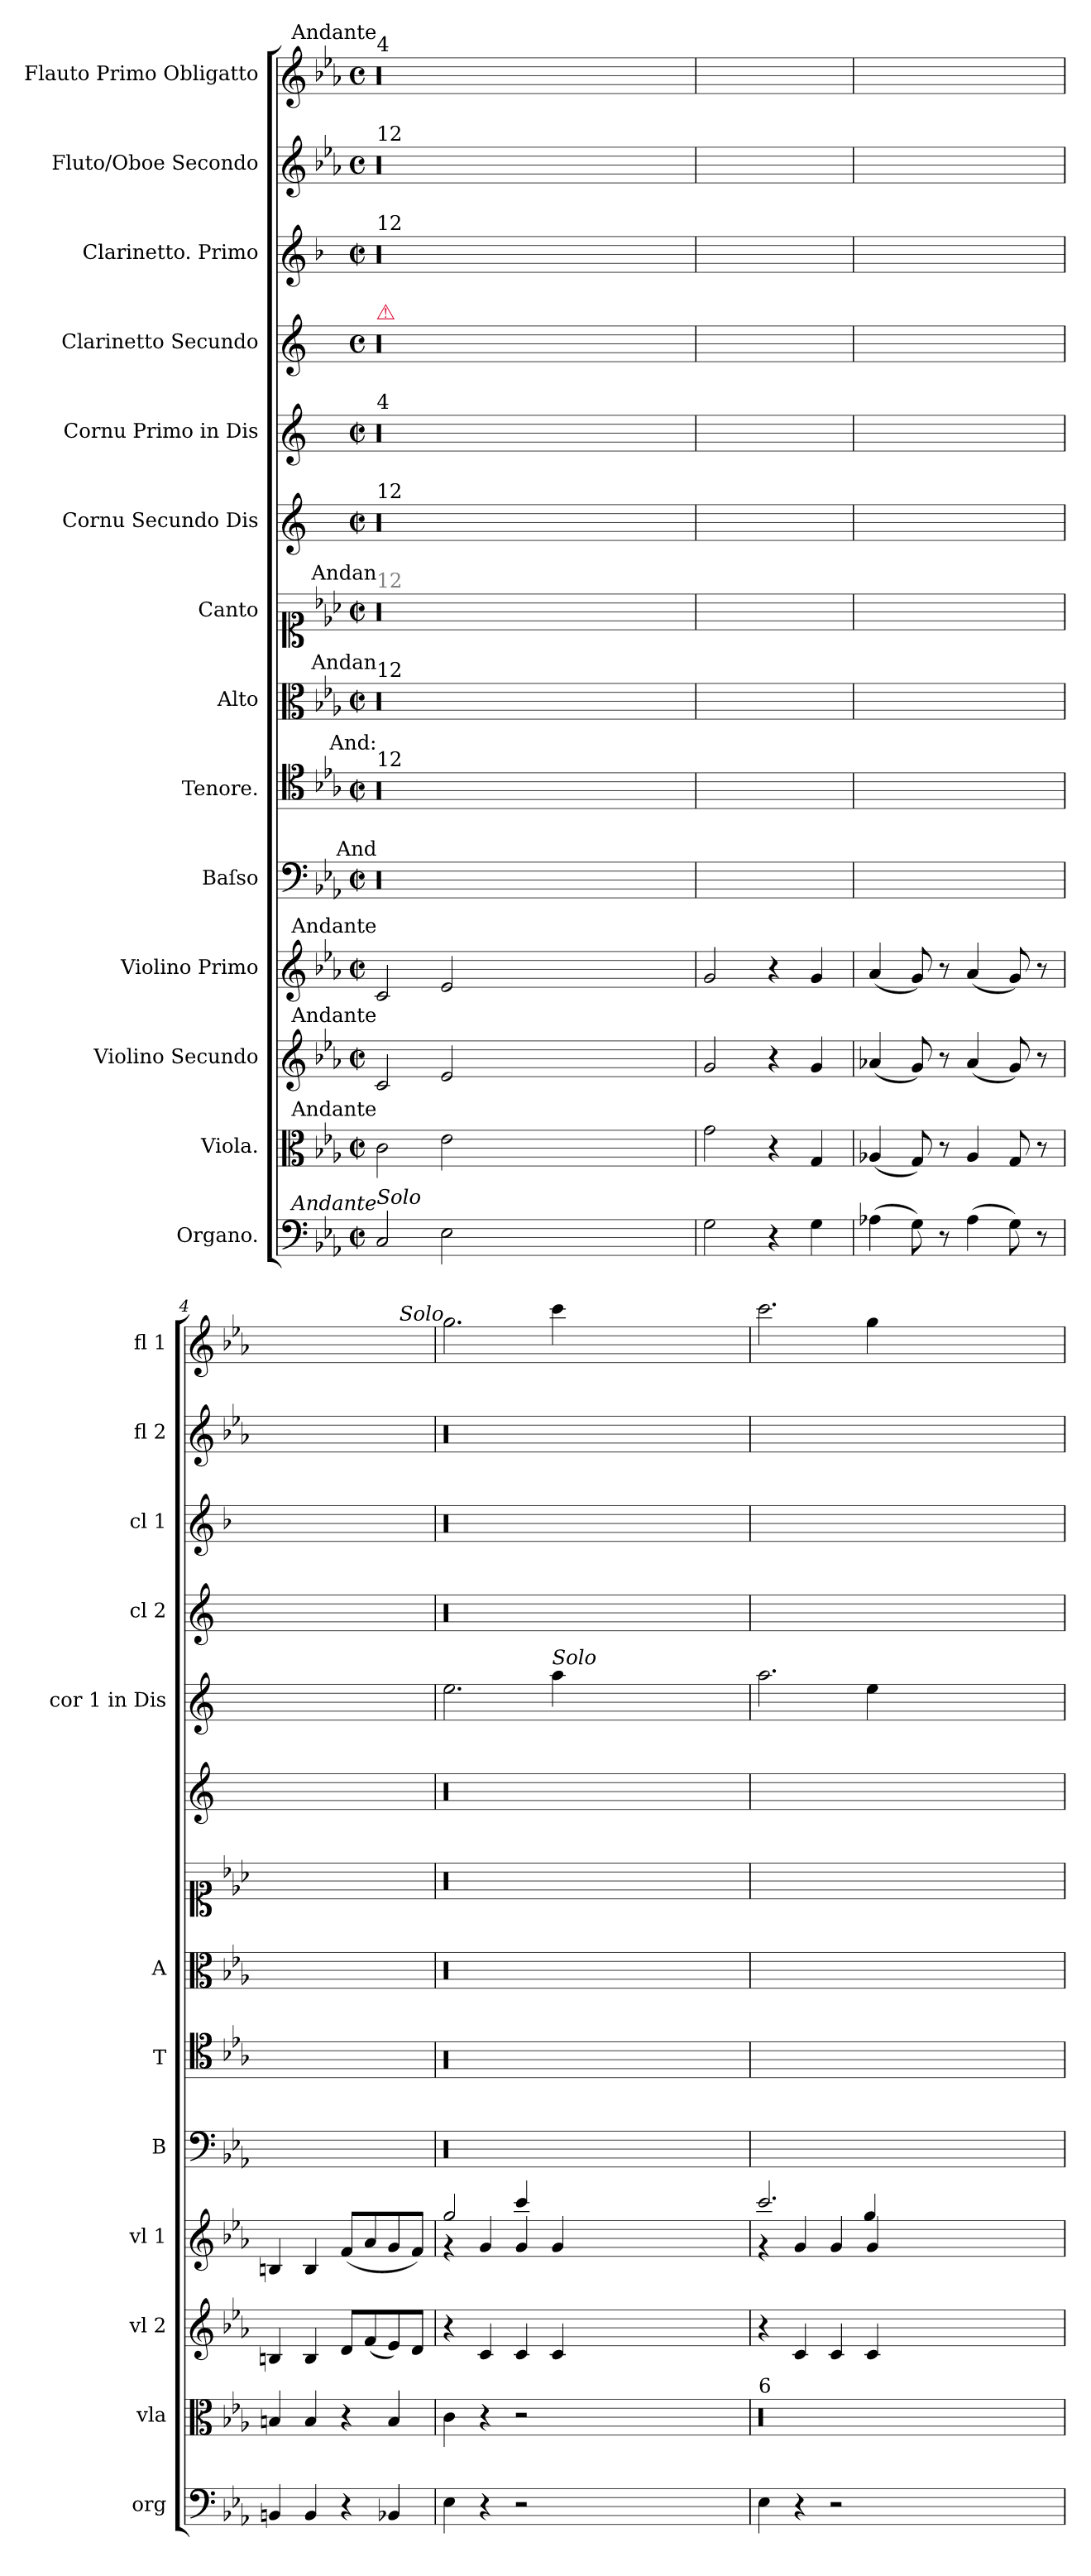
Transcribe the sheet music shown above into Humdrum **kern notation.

**kern	**dynam	**kern	**kern	**kern	**dynam	**kern	**kern	**kern	**kern	**kern	**kern	**kern	**kern	**kern	**kern
*part14	*part14	*part13	*part12	*part11	*part11	*part10	*part9	*part8	*part7	*part6	*part5	*part4	*part3	*part2	*part1
*staff14	*staff14	*staff13	*staff12	*staff11	*staff11	*staff10	*staff9	*staff8	*staff7	*staff6	*staff5	*staff4	*staff3	*staff2	*staff1
*I"Organo.	*	*I"Viola.	*I"Violino Secundo	*I"Violino Primo	*	*I"Baſso	*I"Tenore.	*I"Alto	*I"Canto	*I"Cornu Secundo Dis	*I"Cornu Primo in Dis	*I"Clarinetto Secundo	*I"Clarinetto. Primo	*I"Fluto/Oboe Secondo	*I"Flauto Primo Obligatto
*I'org	*	*I'vla	*I'vl 2	*I'vl 1	*	*I'B	*I'T	*I'A	*	*	*I'cor 1 in Dis	*I'cl 2	*I'cl 1	*I'fl 2	*I'fl 1
*clefF4	*	*clefC3	*clefG2	*clefG2	*	*clefF4	*clefC4	*clefC3	*clefC1	*clefG2	*clefG2	*clefG2	*clefG2	*clefG2	*clefG2
*	*	*	*	*	*	*	*	*	*	*ITrd-2c-3	*ITrd-2c-3	*ITrd1c2	*ITrd1c2	*	*
*k[b-e-a-]	*	*k[b-e-a-]	*k[b-e-a-]	*k[b-e-a-]	*	*k[b-e-a-]	*k[b-e-a-]	*k[b-e-a-]	*k[b-e-a-]	*k[b-e-a-]	*k[b-e-a-]	*k[b-e-]	*k[b-e-a-]	*k[b-e-a-]	*k[b-e-a-]
*E-:	*	*E-:	*E-:	*E-:	*	*E-:	*E-:	*E-:	*E-:	*	*	*	*E-:	*E-:	*E-:
*M2/2	*	*M2/2	*M2/2	*M2/2	*	*M2/2	*M2/2	*M2/2	*M2/2	*M2/2	*M2/2	*M2/2	*M2/2	*M2/2	*M2/2
*met(c|)	*	*met(c|)	*met(c|)	*met(c|)	*	*met(c|)	*met(c|)	*met(c|)	*met(c|)	*met(c|)	*met(c|)	*met(c)	*met(c|)	*met(c)	*met(c)
=1	=1	=1	=1	=1	=1	=1	=1	=1	=1	=1	=1	=1	=1	=1	=1
!	!	!	!	!	!	!	!	!	!	!	!	!	!	!	!LO:TX:a:t=4
!	!	!	!	!	!	!	!	!	!	!	!	!	!	!	!LO:TX:a:rj:t=Andante
!	!	!	!	!	!	!	!	!	!	!	!	!	!	!LO:TX:a:t=12	!
!	!	!	!	!	!	!	!	!	!	!	!	!	!LO:TX:a:t=12	!	!
!	!	!	!	!	!	!	!	!	!	!	!	!LO:TX:a:color=crimson:t=⚠	!	!	!
!	!	!	!	!	!	!	!	!	!	!	!LO:TX:a:t=4	!	!	!	!
!	!	!	!	!	!	!	!	!	!	!LO:TX:a:t=12	!	!	!	!	!
!	!	!	!	!	!	!	!	!	!LO:TX:a:color=grey:t=12	!	!	!	!	!	!
!	!	!	!	!	!	!	!	!	!LO:TX:a:rj:t=Andan	!	!	!	!	!	!
!	!	!	!	!	!	!	!	!LO:TX:a:t=12	!	!	!	!	!	!	!
!	!	!	!	!	!	!	!	!LO:TX:a:rj:t=Andan	!	!	!	!	!	!	!
!	!	!	!	!	!	!	!LO:TX:a:t=12	!	!	!	!	!	!	!	!
!	!	!	!	!	!	!	!LO:TX:a:rj:t=And&colon;	!	!	!	!	!	!	!	!
!	!	!	!	!	!	!LO:TX:a:rj:t=And	!	!	!	!	!	!	!	!	!
!	!	!	!	!LO:TX:a:rj:t=Andante	!	!	!	!	!	!	!	!	!	!	!
!	!	!	!LO:TX:a:rj:t=Andante	!	!	!	!	!	!	!	!	!	!	!	!
!	!	!LO:TX:a:rj:t=Andante	!	!	!	!	!	!	!	!	!	!	!	!	!
!LO:TX:a:i:t=Solo	!	!	!	!	!	!	!	!	!	!	!	!	!	!	!
!LO:TX:a:i:rj:t=Andante	!	!	!	!	!	!	!	!	!	!	!	!	!	!	!
2C/	.	2c\	2c/	2c/	for	00r	00r	00r	00r	00r	00r	00r	00r	00r	00r
2E-\	.	2e-\	2e-/	2e-/	.	.	.	.	.	.	.	.	.	.	.
0.ryy	.	0.ryy	0.ryy	0.ryy	.	.	.	.	.	.	.	.	.	.	.
=2	=2	=2	=2	=2	=2	=2	=2	=2	=2	=2	=2	=2	=2	=2	=2
2G\	.	2g\	2g/	2g/	.	1ryy	1ryy	1ryy	1ryy	1ryy	1ryy	1ryy	1ryy	1ryy	1ryy
4r	.	4r	4r	4r	.	.	.	.	.	.	.	.	.	.	.
4G\	.	4G/	4g/	4g/	.	.	.	.	.	.	.	.	.	.	.
=3	=3	=3	=3	=3	=3	=3	=3	=3	=3	=3	=3	=3	=3	=3	=3
(4A-X\	.	(4A-X/	(4a-X/	(4a-/	.	1ryy	1ryy	1ryy	1ryy	1ryy	1ryy	1ryy	1ryy	1ryy	1ryy
8G\)	.	8G/)	8g/)	8g/)	.	.	.	.	.	.	.	.	.	.	.
8r	.	8r	8r	8r	.	.	.	.	.	.	.	.	.	.	.
(4A-\	.	4A-/	(4a-/	(4a-/	.	.	.	.	.	.	.	.	.	.	.
8G\)	.	8G/	8g/)	8g/)	.	.	.	.	.	.	.	.	.	.	.
8r	.	8r	8r	8r	.	.	.	.	.	.	.	.	.	.	.
=4	=4	=4	=4	=4	=4	=4	=4	=4	=4	=4	=4	=4	=4	=4	=4
4BBn/	.	4Bn/	4Bn/	4Bn/	.	1ryy	1ryy	1ryy	1ryy	1ryy	1ryy	1ryy	1ryy	1ryy	1ryy
4BB/	.	4B/	4B/	4B/	.	.	.	.	.	.	.	.	.	.	.
!	!	!	!	!	!LO:DY:a	!	!	!	!	!	!	!	!	!	!
4r	.	4r	8d/L	(8f/L	pio	.	.	.	.	.	.	.	.	.	.
.	.	.	(8f/	8a-/	.	.	.	.	.	.	.	.	.	.	.
4BB-X/	.	4B/	8e-/)	8g/	.	.	.	.	.	.	.	.	.	.	.
.	.	.	8d/J	8f/J)	.	.	.	.	.	.	.	.	.	.	.
=5	=5	=5	=5	=5	=5	=5	=5	=5	=5	=5	=5	=5	=5	=5	=5
*	*	*	*	*^	*	*	*	*	*	*	*	*	*	*	*
!	!	!	!	!	!	!	!	!	!	!	!	!	!	!	!	!LO:TX:a:i:rj:t=Solo
4E-\	pio	4c\	4r	4rg	2gg!/	.	00r	00r	00r	00r	00r	2.gg\	00r	00r	00r	2.gg\
4r	.	4r	4c/	4g/	.	.	.	.	.	.	.	.	.	.	.	.
2r	.	2r	4c/	4g/	4ccc!/	.	.	.	.	.	.	.	.	.	.	.
!	!	!	!	!	!	!	!	!	!	!	!	!LO:TX:a:i:t=Solo	!	!	!	!
.	.	.	4c/	4g/	4ccc!\yy	.	.	.	.	.	.	4ccc\	.	.	.	4ccc\
0.ryy	.	0.ryy	0.ryy	0.ryy	0.ryy	.	.	.	.	.	.	0.ryy	.	.	.	0.ryy
=6	=6	=6	=6	=6	=6	=6	=6	=6	=6	=6	=6	=6	=6	=6	=6	=6
!	!	!LO:TX:a:t=6	!	!	!	!	!	!	!	!	!	!	!	!	!	!
4E-\	.	00r	4r	4rg	2.ccc!/	.	00ryy	00ryy	00ryy	00ryy	00ryy	2.ccc\	00ryy	00ryy	00ryy	2.ccc\
4r	.	.	4c/	4g/	.	.	.	.	.	.	.	.	.	.	.	.
2r	.	.	4c/	4g/	.	.	.	.	.	.	.	.	.	.	.	.
.	.	.	4c/	4g/	4gg!/	.	.	.	.	.	.	4gg\	.	.	.	4gg\
0.ryy	.	.	0.ryy	0.ryy	0.ryy	.	.	.	.	.	.	0.ryy	.	.	.	0.ryy
*	*	*	*	*v	*v	*	*	*	*	*	*	*	*	*	*	*
=	=	=	=	=	=	=	=	=	=	=	=	=	=	=	=
*-	*-	*-	*-	*-	*-	*-	*-	*-	*-	*-	*-	*-	*-	*-	*-
